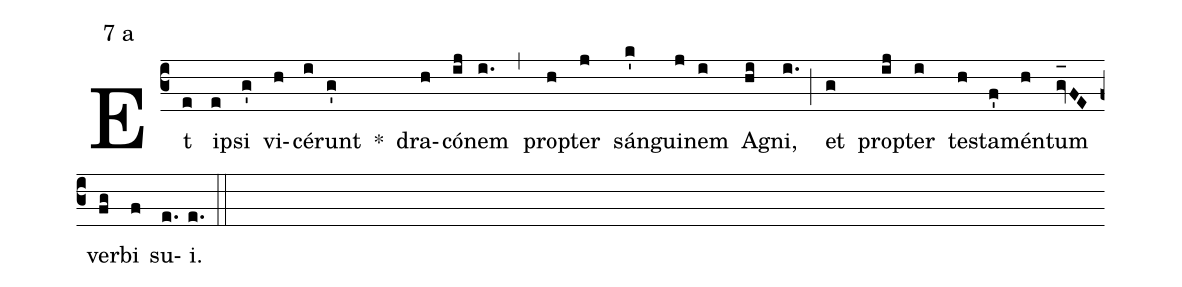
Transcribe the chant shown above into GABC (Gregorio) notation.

mode:7 a;
%%
(c3) Et(e) i(e)psi(g') vi(h)cé(i)runt(g') *() dra(h)có(ij)nem(i.) (,) pro(h)pter(j) sán(k')gui(j)nem(i) A(hi)gni,(i.) (;) et(g) pro(ij)pter(i) te(h)sta(f')mén(h)tum(gv_[oh:h]FE) ver(fg)bi(f) su(e.)i.(e.) (::)
